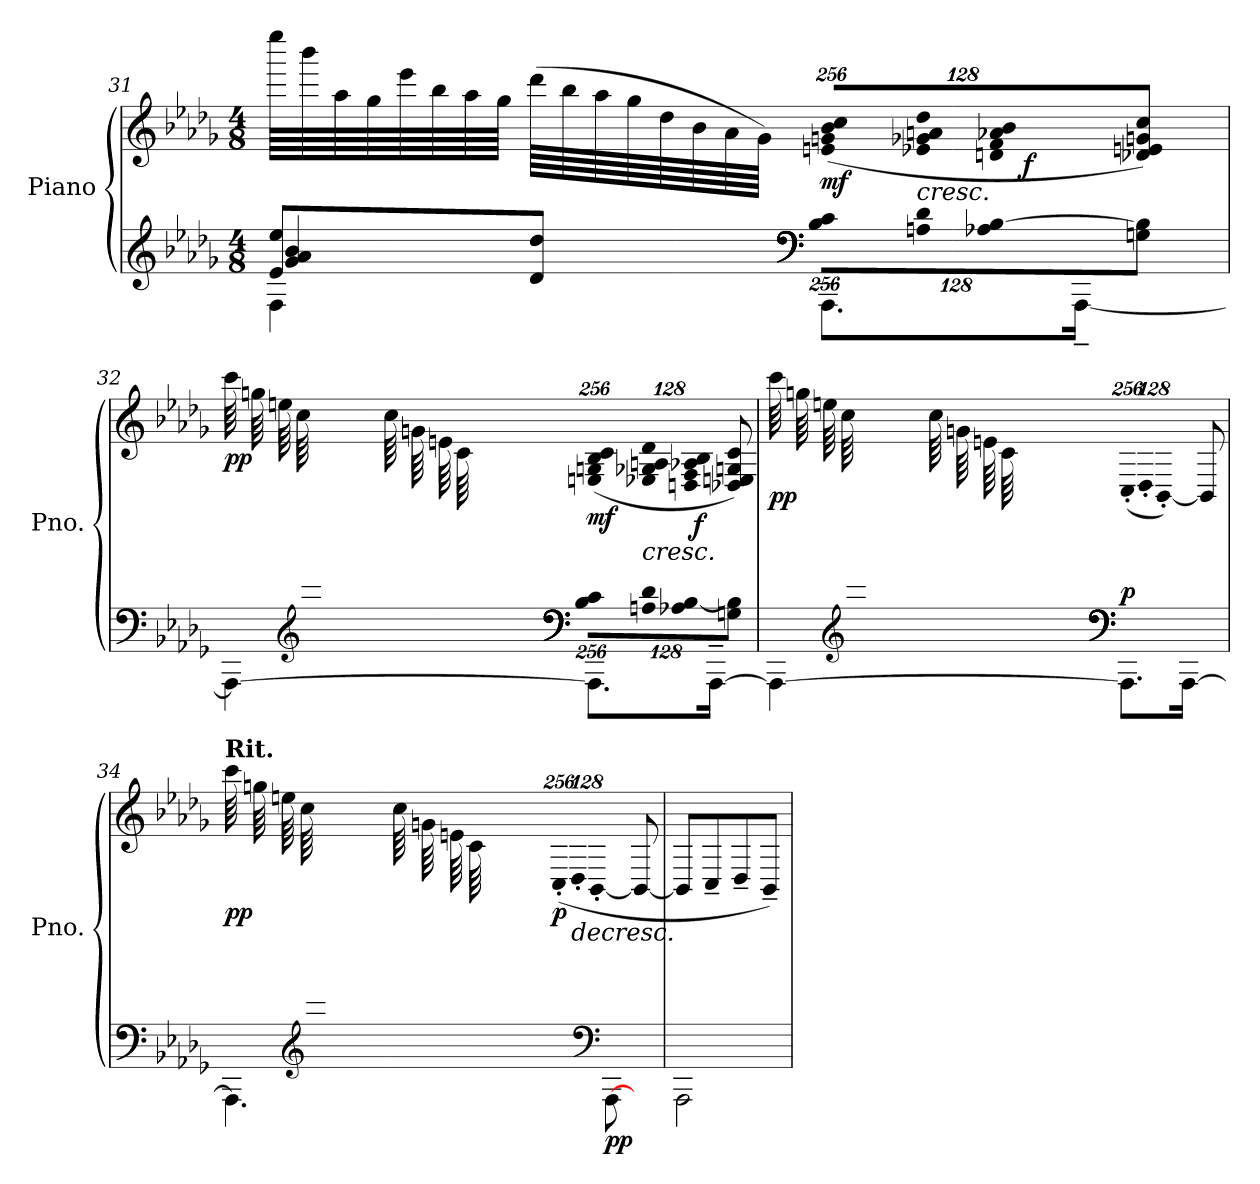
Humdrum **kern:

**kern	**kern	**dynam
*part1	*part1	*part1
*staff2	*staff1	*staff1/2
*I"Piano	*	*
*I'Pno.	*	*
!!LO:LB:g=z
*clefG2	*clefG2	*
*k[b-e-a-d-g-]	*k[b-e-a-d-g-]	*
*D-:	*D-:	*
*M4/8	*M4/8	*
=31	=31	=31
*^	*	*
*	*^	*	*
8e-/ 8ee-/L	4F\	4g-/ 4a-/ 4b-/	64eeee-\LLLL	.
.	.	.	64bbb-\	.
.	.	.	64aa-\	.
.	.	.	64gg-\	.
.	.	.	64eee-\	.
.	.	.	64bb-\	.
.	.	.	64aa-\	.
.	.	.	64gg-\JJJJ	.
8d-/ 8dd-/J	.	.	(>64ddd-\LLLL	.
.	.	.	64bb-\	.
.	.	.	64aa-\	.
.	.	.	64gg-\	.
.	.	.	64dd-\	.
.	.	.	64b-\	.
.	.	.	64a-\	.
.	.	.	64g-\JJJJ)	.
*clefF4	*	*	*	*
*Xbrackettup	*	*	*	*
!LO:N:vis=16	!	!	!	!
*	*	*	*Xbrackettup	*
!	!	!	!LO:N:vis=16	!LO:DY:b
4096%171B-\ 4096%171c\LL	8.AAA-\L	4ryy	(>4096%171en/ 4096%171gn/ 4096%171b-/ 4096%171cc/LL	mf
!LO:N:vis=16	!	!	!LO:N:vis=16	!LO:HP:b
2048%85An\ 2048%85d-\	.	.	2048%85e-X/ 2048%85g-X/ 2048%85an/ 2048%85dd-/	<
!LO:N:vis=16	!	!	!LO:N:vis=16	!
4096%171A-X\ [<4096%171B-\J	.	.	4096%171dn/ 4096%171f/ 4096%171a-X/ 4096%171b-/J	.
!	!	!	!	!LO:DY:b
8Gn\ 8B-\]J	.	.	8d-X/ 8en/ 8gn/ 8cc/J)	f
.	[<16AAA-~<\Jk	.	.	.
*v	*v	*v	*	*
.	.	[
=32	=32	=32
*^	*	*
*	*^	*	*
*	*	*	*8va	*
!	!	!	!	!LO:DY:b
16ryy	16ryy	4AAA-\_	(>64cccc\LLLL	pp
.	.	.	64gggn\	.
.	.	.	64eeen\	.
.	.	.	64ccc\	.
*clefG2	*	*	*	*
64ddd-/	16ryy	.	16ryy	.
64ggn/	.	.	.	.
64een/	.	.	.	.
*X8va	*	*	*	*
64dd-/JJJJ	.	.	.	.
16ryy	16ryy	.	64ccc\LLLL	.
.	.	.	64gg\	.
.	.	.	64ee\	.
.	.	.	64cc\	.
64dd-/	16ryy	.	16ryy	.
64gn/	.	.	.	.
64en/	.	.	.	.
64d-/JJJJ)	.	.	.	.
*clefF4	*	*	*	*
!	!LO:N:vis=16	!	!LO:N:vis=16	!LO:DY:b
4ryy	4096%171B-\ 4096%171c\LL	8.AAA-\L]	(>4096%171e/ 4096%171g/ 4096%171b-/ 4096%171cc/LL	mf
!	!LO:N:vis=16	!	!LO:N:vis=16	!LO:HP:b
.	2048%85An\ 2048%85d-\	.	2048%85e-X/ 2048%85g-X/ 2048%85an/ 2048%85dd-/	<
!	!LO:N:vis=16	!	!LO:N:vis=16	!
.	4096%171A-X\ [<4096%171B-\J	.	4096%171dn/ 4096%171f/ 4096%171a-X/ 4096%171b-/J	.
!	!	!	!	!LO:DY:b
.	8Gn\ 8B-\]J	.	8d-X/ 8en/ 8gn/ 8cc/J)	f
.	.	[<16AAA-~<\Jk	.	.
*v	*v	*v	*	*
.	.	[
!!LO:LB:g=z
=33	=33	=33
*^	*	*
*	*^	*	*
*	*	*	*8va	*
!	!	!	!	!LO:DY:a=2
16ryy	16ryy	4AAA-\_	(>64cccc\LLLL	pp
.	.	.	64gggn\	.
.	.	.	64eeen\	.
.	.	.	64ccc\	.
*clefG2	*	*	*	*
64ddd-/	16ryy	.	16ryy	.
64ggn/	.	.	.	.
64een/	.	.	.	.
*X8va	*	*	*	*
64dd-/JJJJ	.	.	.	.
16ryy	8ryy	.	64ccc\LLLL	.
.	.	.	64gg\	.
.	.	.	64ee\	.
.	.	.	64cc\	.
64dd-/	.	.	16ryy	.
64gn/	.	.	.	.
64en/	.	.	.	.
64d-/JJJJ)	.	.	.	.
*clefF4	*	*	*	*
!	!	!	!LO:N:vis=16	!LO:DY:a=2
4ryy	4ryy	8.AAA-\L]	(<4096%171c'</LL	p
!	!	!	!LO:N:vis=16	!
.	.	.	2048%85d-'</	.
!	!	!	!LO:N:vis=16	!
.	.	.	[4096%171B-'</J)	.
.	.	.	8B-/J]	.
.	.	[16AAA-\Jk	.	.
=34	=34	=34	=34	=34
*	*	*	*8va	*
!	!	!	!LO:TX:a:B:t=Rit.	!
!	!	!	!	!LO:DY:a=2
16ryy	16ryy	4.AAA-\]	(>64cccc\LLLL	pp
.	.	.	64gggn\	.
.	.	.	64eeen\	.
.	.	.	64ccc\	.
*clefG2	*	*	*	*
64ddd-/	16ryy	.	16ryy	.
64ggn/	.	.	.	.
64een/	.	.	.	.
*X8va	*	*	*	*
64dd-/JJJJ	.	.	.	.
16ryy	8ryy	.	64ccc\LLLL	.
.	.	.	64gg\	.
.	.	.	64ee\	.
.	.	.	64cc\	.
64dd-/	.	.	16ryy	.
64gn/	.	.	.	.
64en/	.	.	.	.
64d-/JJJJ)	.	.	.	.
!	!	!	!LO:N:vis=16	!LO:DY:b
4ryy	4ryy	.	(<4096%171c'</LL	p
!	!	!	!LO:N:vis=16	!LO:HP:b
.	.	.	2048%85d-'</	>
!	!	!	!LO:N:vis=16	!
.	.	.	[4096%171B-'</J	.
*clefF4	*	*	*	*
!	!	!	!	!LO:DY:b=2
.	.	[8AAA-\	8B-/J_	pp
*v	*v	*v	*	*
.	.	]
=35	=35	=35
2AAA-\	8B-/L]	.
.	8c~</	.
.	8d-~</	.
.	8B-~</J)	.
=	=	=
*-	*-	*-
